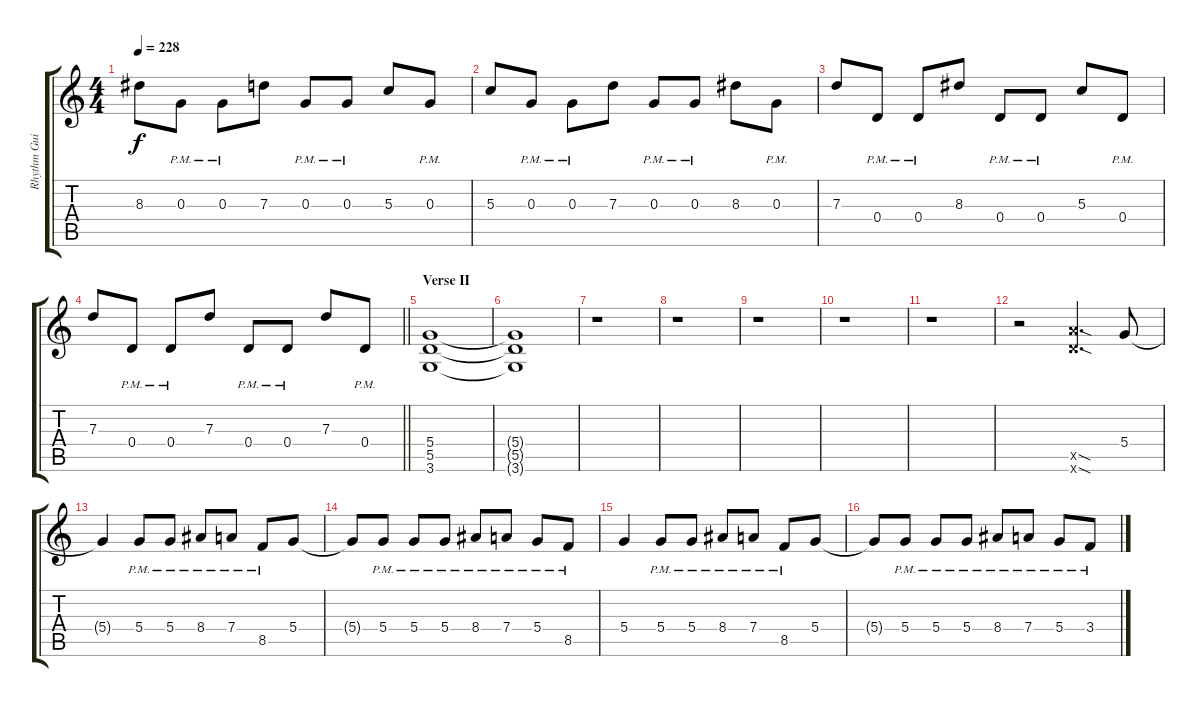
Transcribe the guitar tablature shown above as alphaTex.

\track ("Rhythm Guitar II" "Rhythm Gui") {instrument overdrivenguitar}
\staff {score tabs}
\tuning (E4 B3 G3 D3 A2 E2) {hide}
\ts (4 4)
\tempo 228
\clef g2
\ks c
8.3.8{dy f} 0.3{pm}.8 0.3{pm}.8 7.3.8 0.3{pm}.8 0.3{pm}.8 5.3.8 0.3{pm}.8 |
5.3.8 0.3{pm}.8 0.3{pm}.8 7.3.8 0.3{pm}.8 0.3{pm}.8 8.3.8 0.3{pm}.8 |
7.3.8 0.4{pm}.8 0.4{pm}.8 8.3.8 0.4{pm}.8 0.4{pm}.8 5.3.8 0.4{pm}.8 |
\barLineRight lightlight
7.3.8 0.4{pm}.8 0.4{pm}.8 7.3.8 0.4{pm}.8 0.4{pm}.8 7.3.8 0.4{pm}.8 |
\section ("" "Verse II")
(5.4 5.5 3.6).1 |
(5.4{t} 5.5{t} 3.6{t}).1 |
r.1 |
r.1 |
r.1 |
r.1 |
r.1 |
r.2 (12.5{sod x} 10.6{sod x}).4{d} 5.4.8 |
5.4{t}.4 5.4{pm}.8 5.4{pm}.8 8.4{pm}.8 7.4{pm}.8 8.5{pm}.8 5.4.8 |
5.4{t}.8 5.4{pm}.8 5.4{pm}.8 5.4{pm}.8 8.4{pm}.8 7.4{pm}.8 5.4{pm}.8 8.5{pm}.8 |
5.4.4 5.4{pm}.8 5.4{pm}.8 8.4{pm}.8 7.4{pm}.8 8.5{pm}.8 5.4.8 |
5.4{t}.8 5.4{pm}.8 5.4{pm}.8 5.4{pm}.8 8.4{pm}.8 7.4{pm}.8 5.4{pm}.8 3.4{pm}.8
